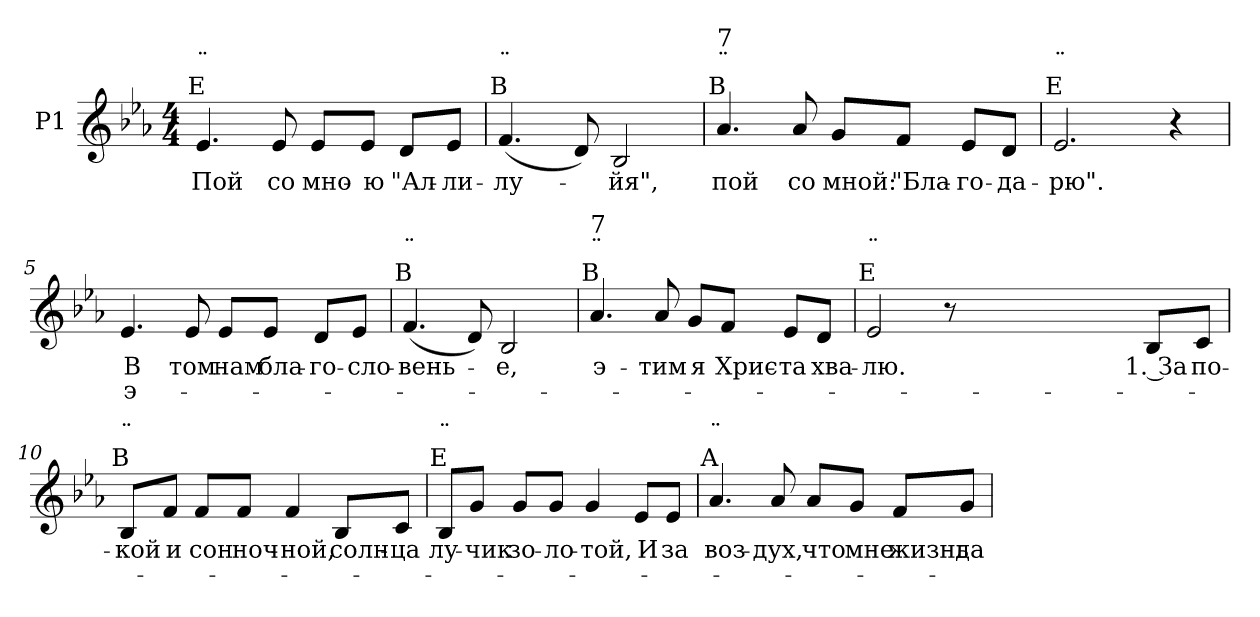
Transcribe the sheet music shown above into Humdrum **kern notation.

**kern	**text	**text
*part1	*part1	*part1
*staff1	*staff1	*staff1
*I"P1	*	*
!!LO:PB:g=z
*clefG2	*	*
*k[b-e-a-]	*	*
*E-:	*	*
*M4/4	*	*
=1	=1	=1
!LO:TX:a:cj:t=E	!	!
!LO:TX:t=¨	!	!
!	!LO:LY:b:color=#000000	!
4.e-i/	Пой	.
!	!LO:LY:b:color=#000000	!
8e-i/	со	.
!	!LO:LY:b:color=#000000	!
8e-i/L	мно-	.
!	!LO:LY:b:color=#000000	!
8e-i/J	-ю	.
!	!LO:LY:b:color=#000000	!
8di/L	"Ал-	.
!	!LO:LY:b:color=#000000	!
8e-i/J	-ли-	.
=2	=2	=2
!LO:TX:a:cj:t=B	!	!
!LO:TX:t=¨	!	!
!	!LO:LY:b:color=#000000	!
(4.fi/	-лу-	.
8di/)	.	.
!	!LO:LY:b:color=#000000	!
2B-i/	-йя",	.
=3	=3	=3
!LO:TX:a:cj:t=B	!	!
!LO:TX:t=¨	!	!
!LO:TX:t=7	!	!
!	!LO:LY:b:color=#000000	!
4.a-i/	пой	.
!	!LO:LY:b:color=#000000	!
8a-i/	со	.
!	!LO:LY:b:color=#000000	!
8gi/L	мной:	.
!	!LO:LY:b:color=#000000	!
8fi/J	"Бла-	.
!	!LO:LY:b:color=#000000	!
8e-i/L	-го-	.
!	!LO:LY:b:color=#000000	!
8di/J	-да-	.
=4	=4	=4
!LO:TX:a:cj:t=E	!	!
!LO:TX:t=¨	!	!
!	!LO:LY:b:color=#000000	!
2.e-i/	-рю".	.
4r	.	.
!!LO:LB:g=z
=5	=5	=5
!	!LO:LY:b:color=#000000	!LO:LY:b:color=#000000
4.e-i/	В	э-
!	!LO:LY:b:color=#000000	!
8e-i/	-том	.
!	!LO:LY:b:color=#000000	!
8e-i/L	нам	.
!	!LO:LY:b:color=#000000	!
8e-i/J	бла-	.
!	!LO:LY:b:color=#000000	!
8di/L	-го-	.
!	!LO:LY:b:color=#000000	!
8e-i/J	-сло-	.
=6	=6	=6
!LO:TX:a:cj:t=B	!	!
!LO:TX:t=¨	!	!
!	!LO:LY:b:color=#000000	!
(4.fi/	-вень-	.
8di/)	.	.
!	!LO:LY:b:color=#000000	!
2B-i/	-е,	.
=7	=7	=7
!LO:TX:a:cj:t=B	!	!
!LO:TX:t=¨	!	!
!LO:TX:t=7	!	!
!	!LO:LY:b:color=#000000	!
4.a-i/	э-	.
!	!LO:LY:b:color=#000000	!
8a-i/	-тим	.
!	!LO:LY:b:color=#000000	!
8gi/L	я	.
!	!LO:LY:b:color=#000000	!
8fi/J	Хрис-	.
!	!LO:LY:b:color=#000000	!
8e-i/L	-та	.
!	!LO:LY:b:color=#000000	!
8di/J	хва-	.
=8	=8	=8
!LO:TX:a:cj:t=E	!	!
!LO:TX:t=¨	!	!
!	!LO:LY:b:color=#000000	!
2e-i/	-лю.	.
8r	.	.
4.ryy	.	.
!!LO:LB:g=z
=9-	=9-	=9-
2.ryy	.	.
!	!LO:LY:b:color=#000000	!
8B-i/L	1. За	.
!	!LO:LY:b:color=#000000	!
8ci/J	по-	.
=10	=10	=10
!LO:TX:a:cj:t=B	!	!
!LO:TX:t=¨	!	!
!	!LO:LY:b:color=#000000	!
8B-i/L	-кой	.
!	!LO:LY:b:color=#000000	!
8fi/J	и	.
!	!LO:LY:b:color=#000000	!
8fi/L	сон	.
!	!LO:LY:b:color=#000000	!
8fi/J	ноч-	.
!	!LO:LY:b:color=#000000	!
4fi/	-ной,	.
!	!LO:LY:b:color=#000000	!
8B-i/L	солн-	.
!	!LO:LY:b:color=#000000	!
8ci/J	-ца	.
!!LO:LB:g=z
=11	=11	=11
!LO:TX:a:cj:t=E	!	!
!LO:TX:t=¨	!	!
!	!LO:LY:b:color=#000000	!
8B-i/L	лу-	.
!	!LO:LY:b:color=#000000	!
8gi/J	-чик	.
!	!LO:LY:b:color=#000000	!
8gi/L	зо-	.
!	!LO:LY:b:color=#000000	!
8gi/J	-ло-	.
!	!LO:LY:b:color=#000000	!
4gi/	-той,	.
!	!LO:LY:b:color=#000000	!
8e-i/L	И	.
!	!LO:LY:b:color=#000000	!
8e-i/J	за	.
=12	=12	=12
!LO:TX:a:cj:t=A	!	!
!LO:TX:t=¨	!	!
!	!LO:LY:b:color=#000000	!
4.a-i/	воз-	.
!	!LO:LY:b:color=#000000	!
8a-i/	-дух,	.
!	!LO:LY:b:color=#000000	!
8a-i/L	что	.
!	!LO:LY:b:color=#000000	!
8gi/J	мне	.
!	!LO:LY:b:color=#000000	!
8fi/L	жизнь	.
!	!LO:LY:b:color=#000000	!
8gi/J	да-	.
=	=	=
*-	*-	*-
